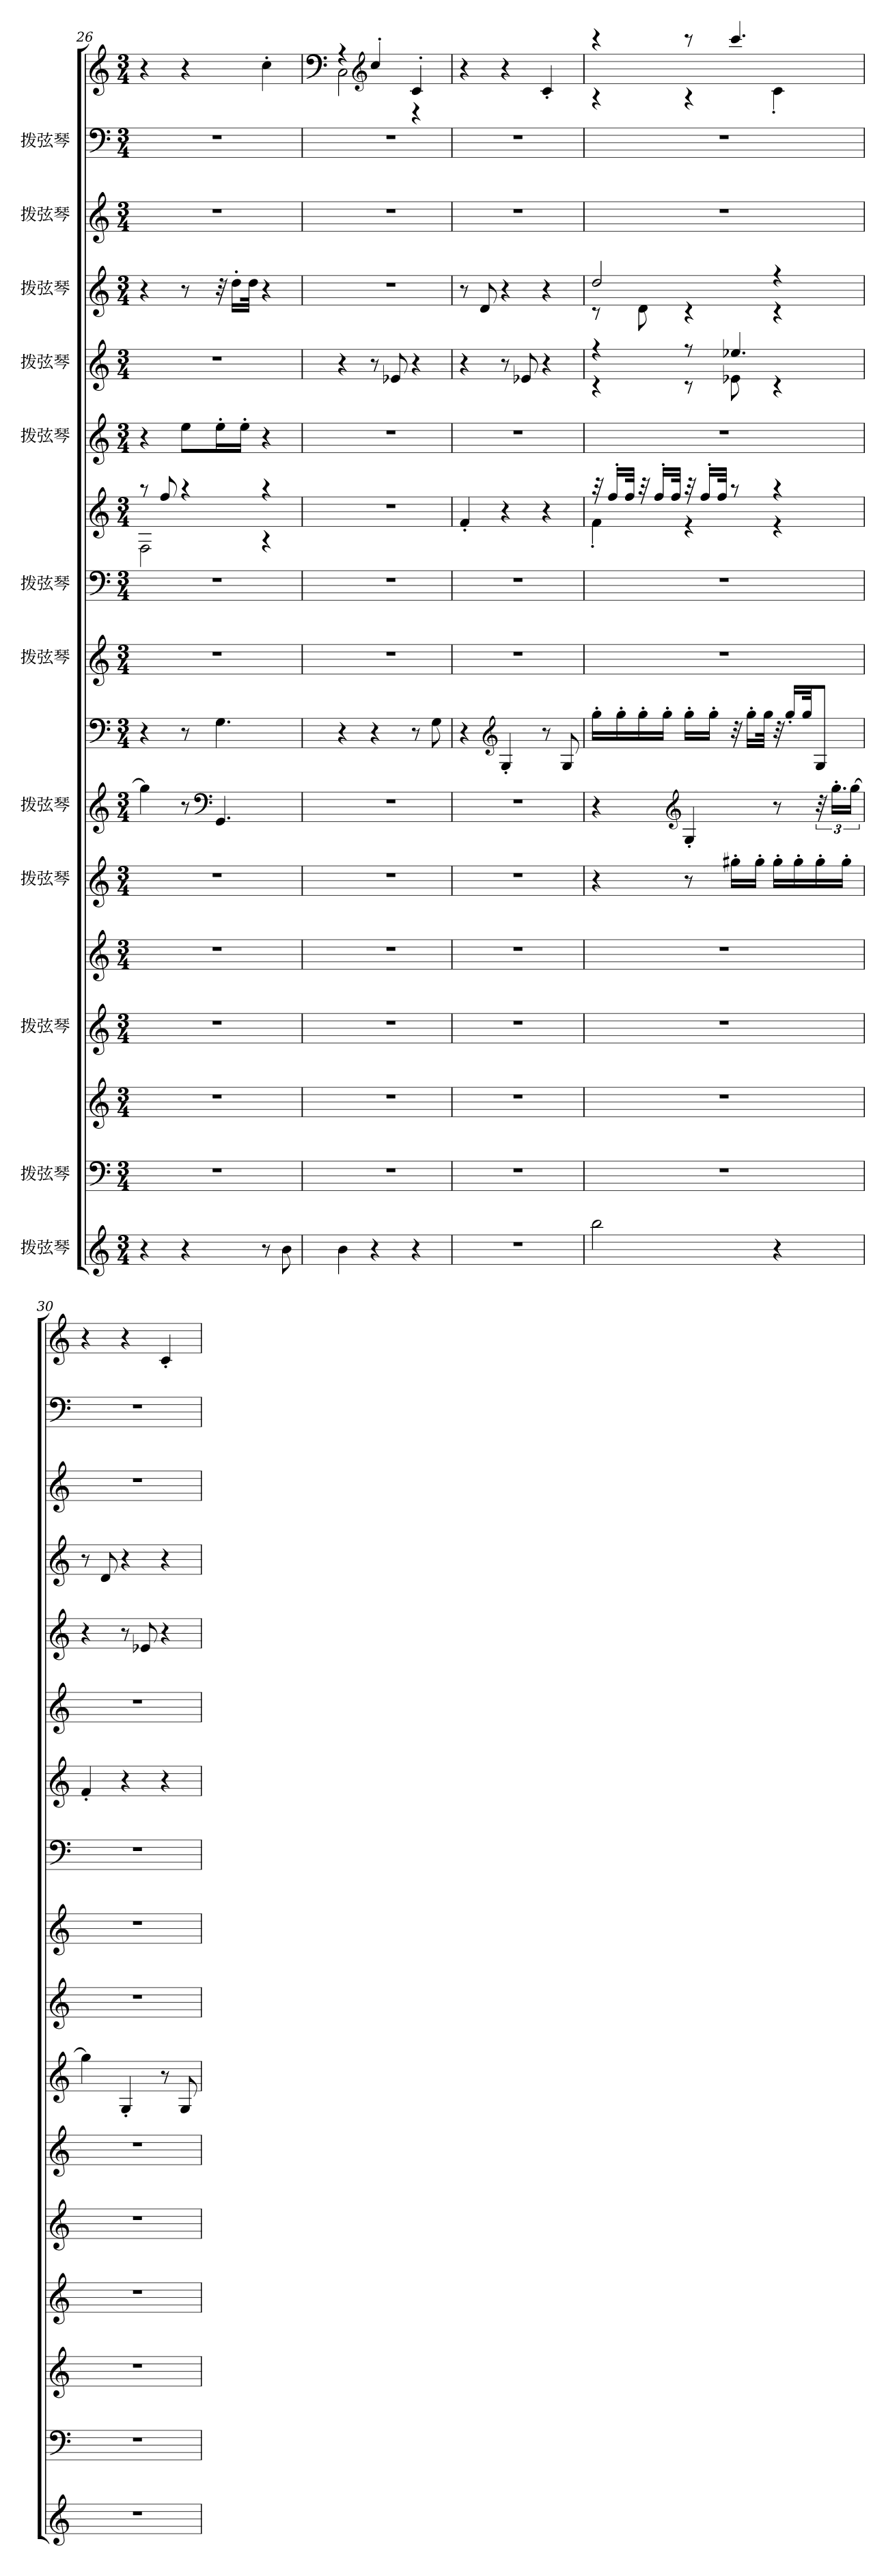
**kern	**kern	**kern	**kern	**kern	**kern	**kern	**kern	**kern	**kern	**kern	**kern	**kern	**kern	**kern	**kern	**kern
*part12	*part11	*part11	*part10	*part10	*part9	*part8	*part8	*part7	*part6	*part6	*part5	*part4	*part3	*part2	*part1	*part1
*staff17	*staff16	*staff15	*staff14	*staff13	*staff12	*staff11	*staff10	*staff9	*staff8	*staff7	*staff6	*staff5	*staff4	*staff3	*staff2	*staff1
*I"拨弦琴	*I"拨弦琴	*	*I"拨弦琴	*	*I"拨弦琴	*I"拨弦琴	*	*I"拨弦琴	*I"拨弦琴	*	*I"拨弦琴	*I"拨弦琴	*I"拨弦琴	*I"拨弦琴	*I"拨弦琴	*
*clefG2	*clefF4	*clefG2	*clefG2	*clefG2	*clefG2	*clefG2	*clefF4	*clefG2	*clefF4	*clefG2	*clefG2	*clefG2	*clefG2	*clefG2	*clefF4	*clefG2
*k[]	*k[]	*k[]	*k[]	*k[]	*k[]	*k[]	*k[]	*k[]	*k[]	*k[]	*k[]	*k[]	*k[]	*k[]	*k[]	*k[]
*M3/4	*M3/4	*M3/4	*M3/4	*M3/4	*M3/4	*M3/4	*M3/4	*M3/4	*M3/4	*M3/4	*M3/4	*M3/4	*M3/4	*M3/4	*M3/4	*M3/4
=26	=26	=26	=26	=26	=26	=26	=26	=26	=26	=26	=26	=26	=26	=26	=26	=26
*	*	*	*	*	*	*	*	*	*	*^	*	*	*	*	*	*
4r	2.r	2.r	2.r	2.r	2.r	4gg\]	4r	2.r	2.r	8r	2F\	4r	2.r	4r	2.r	2.r	4r
.	.	.	.	.	.	.	.	.	.	8ff/	.	.	.	.	.	.	.
4r	.	.	.	.	.	8r	8r	.	.	4r	.	8ee\L	.	8r	.	.	4r
*	*	*	*	*	*	*clefF4	*	*	*	*	*	*	*	*	*	*	*
.	.	.	.	.	.	4.GG/	4.G\	.	.	.	.	16ee'\L	.	32r	.	.	.
.	.	.	.	.	.	.	.	.	.	.	.	.	.	16dd'\LL	.	.	.
.	.	.	.	.	.	.	.	.	.	.	.	16ee'\JJ	.	.	.	.	.
.	.	.	.	.	.	.	.	.	.	.	.	.	.	32dd\JJk	.	.	.
8r	.	.	.	.	.	.	.	.	.	4r	4r	4r	.	4r	.	.	4cc'\
8b\	.	.	.	.	.	.	.	.	.	.	.	.	.	.	.	.	.
*	*	*	*	*	*	*	*	*	*	*v	*v	*	*	*	*	*	*
!!LO:PB:g=z
=27	=27	=27	=27	=27	=27	=27	=27	=27	=27	=27	=27	=27	=27	=27	=27	=27
*	*	*	*	*	*	*	*	*	*	*	*	*	*	*	*	*clefF4
*	*	*	*	*	*	*	*	*	*	*	*	*	*	*	*	*^
4b\	2.r	2.r	2.r	2.r	2.r	2.r	4r	2.r	2.r	2.r	2.r	4r	2.r	2.r	2.r	4r	2C\
*	*	*	*	*	*	*	*	*	*	*	*	*	*	*	*	*clefG2	*
4r	.	.	.	.	.	.	4r	.	.	.	.	8r	.	.	.	4cc'/	.
.	.	.	.	.	.	.	.	.	.	.	.	8e-X/	.	.	.	.	.
4r	.	.	.	.	.	.	8r	.	.	.	.	4r	.	.	.	4c'/	4r
.	.	.	.	.	.	.	8G\	.	.	.	.	.	.	.	.	.	.
*	*	*	*	*	*	*	*	*	*	*	*	*	*	*	*	*v	*v
=28	=28	=28	=28	=28	=28	=28	=28	=28	=28	=28	=28	=28	=28	=28	=28	=28
2.r	2.r	2.r	2.r	2.r	2.r	2.r	4r	2.r	2.r	4f'/	2.r	4r	8r	2.r	2.r	4r
.	.	.	.	.	.	.	.	.	.	.	.	.	8d/	.	.	.
*	*	*	*	*	*	*	*clefG2	*	*	*	*	*	*	*	*	*
.	.	.	.	.	.	.	4G'/	.	.	4r	.	8r	4r	.	.	4r
.	.	.	.	.	.	.	.	.	.	.	.	8e-X/	.	.	.	.
.	.	.	.	.	.	.	8r	.	.	4r	.	4r	4r	.	.	4c'/
.	.	.	.	.	.	.	8G/	.	.	.	.	.	.	.	.	.
=29	=29	=29	=29	=29	=29	=29	=29	=29	=29	=29	=29	=29	=29	=29	=29	=29
*	*	*	*	*	*	*	*	*	*	*^	*	*^	*^	*	*	*^
2bb\	2.r	2.r	2.r	2.r	4r	4r	16gg'\LL	2.r	2.r	32r	4f'\	2.r	4r	4r	2dd/	8r	2.r	2.r	4r	4r
.	.	.	.	.	.	.	.	.	.	16ff'/LL	.	.	.	.	.	.	.	.	.	.
.	.	.	.	.	.	.	16gg'\	.	.	.	.	.	.	.	.	.	.	.	.	.
.	.	.	.	.	.	.	.	.	.	32ff/JJk	.	.	.	.	.	.	.	.	.	.
.	.	.	.	.	.	.	16gg'\	.	.	32r	.	.	.	.	.	8d\	.	.	.	.
.	.	.	.	.	.	.	.	.	.	16ff'/LL	.	.	.	.	.	.	.	.	.	.
.	.	.	.	.	.	.	16gg'\JJ	.	.	.	.	.	.	.	.	.	.	.	.	.
.	.	.	.	.	.	.	.	.	.	32ff/JJk	.	.	.	.	.	.	.	.	.	.
*	*	*	*	*	*	*clefG2	*	*	*	*	*	*	*	*	*	*	*	*	*	*
.	.	.	.	.	8r	4G'/	16gg'\LL	.	.	32r	4r	.	8r	8r	.	4r	.	.	8r	4r
.	.	.	.	.	.	.	.	.	.	16ff'/LL	.	.	.	.	.	.	.	.	.	.
.	.	.	.	.	.	.	16gg'\JJ	.	.	.	.	.	.	.	.	.	.	.	.	.
.	.	.	.	.	.	.	.	.	.	32ff/JJk	.	.	.	.	.	.	.	.	.	.
.	.	.	.	.	16gg#X'\LL	.	32r	.	.	8r	.	.	4.ee-X/	8e-X\	.	.	.	.	4.ccc/	.
.	.	.	.	.	.	.	16gg'\LL	.	.	.	.	.	.	.	.	.	.	.	.	.
.	.	.	.	.	16gg#'\JJ	.	.	.	.	.	.	.	.	.	.	.	.	.	.	.
.	.	.	.	.	.	.	32gg\JJk	.	.	.	.	.	.	.	.	.	.	.	.	.
4r	.	.	.	.	16gg#'\LL	8r	32r	.	.	4r	4r	.	.	4r	4r	4r	.	.	.	4c'\
.	.	.	.	.	.	.	16gg'/LL	.	.	.	.	.	.	.	.	.	.	.	.	.
.	.	.	.	.	16gg#'\	.	.	.	.	.	.	.	.	.	.	.	.	.	.	.
.	.	.	.	.	.	.	32gg/JK	.	.	.	.	.	.	.	.	.	.	.	.	.
.	.	.	.	.	16gg#'\	48r	8G/J	.	.	.	.	.	.	.	.	.	.	.	.	.
.	.	.	.	.	.	24.gg'\LL	.	.	.	.	.	.	.	.	.	.	.	.	.	.
.	.	.	.	.	16gg#'\JJ	.	.	.	.	.	.	.	.	.	.	.	.	.	.	.
.	.	.	.	.	.	[24gg\JJ	.	.	.	.	.	.	.	.	.	.	.	.	.	.
*	*	*	*	*	*	*	*	*	*	*	*	*	*v	*v	*	*	*	*	*v	*v
*	*	*	*	*	*	*	*	*	*	*v	*v	*	*	*v	*v	*	*	*
!!LO:PB:g=z
=30	=30	=30	=30	=30	=30	=30	=30	=30	=30	=30	=30	=30	=30	=30	=30	=30
2.r	2.r	2.r	2.r	2.r	2.r	4gg\]	2.r	2.r	2.r	4f'/	2.r	4r	8r	2.r	2.r	4r
.	.	.	.	.	.	.	.	.	.	.	.	.	8d/	.	.	.
.	.	.	.	.	.	4G'/	.	.	.	4r	.	8r	4r	.	.	4r
.	.	.	.	.	.	.	.	.	.	.	.	8e-X/	.	.	.	.
.	.	.	.	.	.	8r	.	.	.	4r	.	4r	4r	.	.	4c'/
.	.	.	.	.	.	8G/	.	.	.	.	.	.	.	.	.	.
=	=	=	=	=	=	=	=	=	=	=	=	=	=	=	=	=
*-	*-	*-	*-	*-	*-	*-	*-	*-	*-	*-	*-	*-	*-	*-	*-	*-
